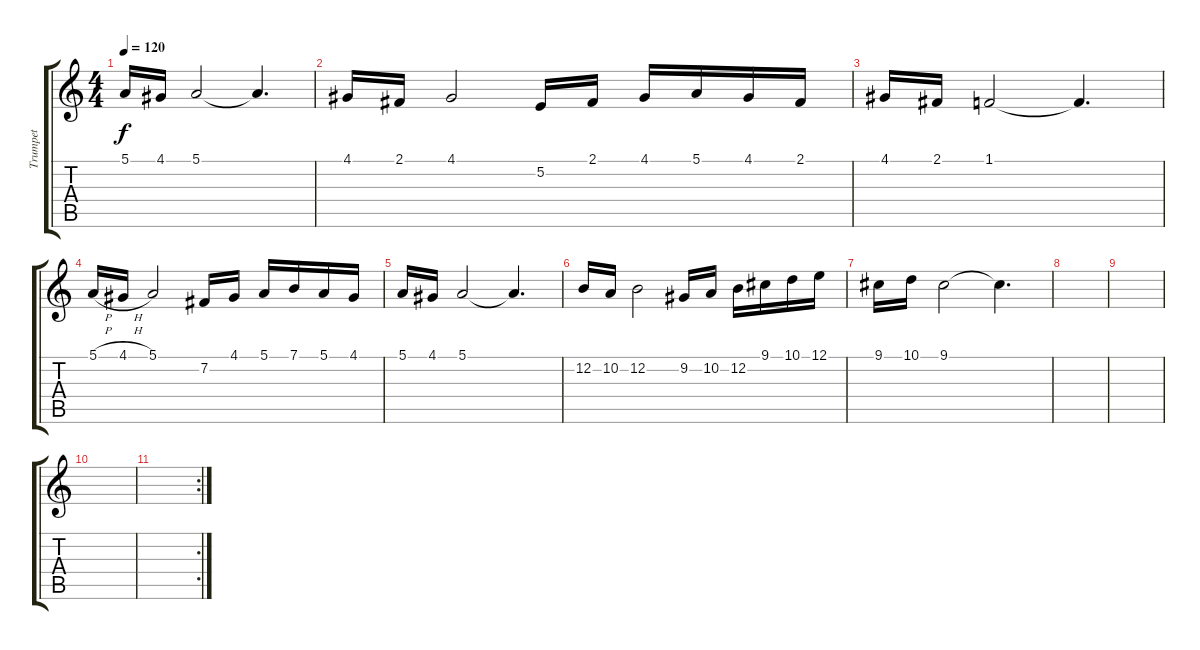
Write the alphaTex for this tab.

\track ("Trumpet" "Trumpet") {instrument trumpet}
\staff {score tabs}
\tuning (E4 B3 G3 D3 A2 E2) {hide}
\ts (4 4)
\tempo 120
\clef g2
\ks c
5.1.16{dy f} 4.1.16 5.1.2{volume 16} 5.1{t}.4{d} |
4.1.16{volume 13} 2.1.16 4.1.2{volume 14} 5.2.16{volume 13} 2.1.16 4.1.16 5.1.16 4.1.16 2.1.16 |
4.1.16 2.1.16 1.1.2{volume 16} 1.1{t}.4{d} |
5.1{h}.16{volume 13} 4.1{h}.16 5.1.2{volume 14} 7.2.16 4.1.16{volume 13} 5.1.16 7.1.16 5.1.16 4.1.16 |
5.1.16 4.1.16 5.1.2{volume 16} 5.1{t}.4{d} |
12.2.16{volume 13} 10.2.16 12.2.2{volume 14} 9.2.16{volume 13} 10.2.16 12.2.16 9.1.16 10.1.16 12.1.16 |
9.1.16 10.1.16 9.1.2{volume 16} 9.1{t}.4{d} |
|
|
|
\rc 2
